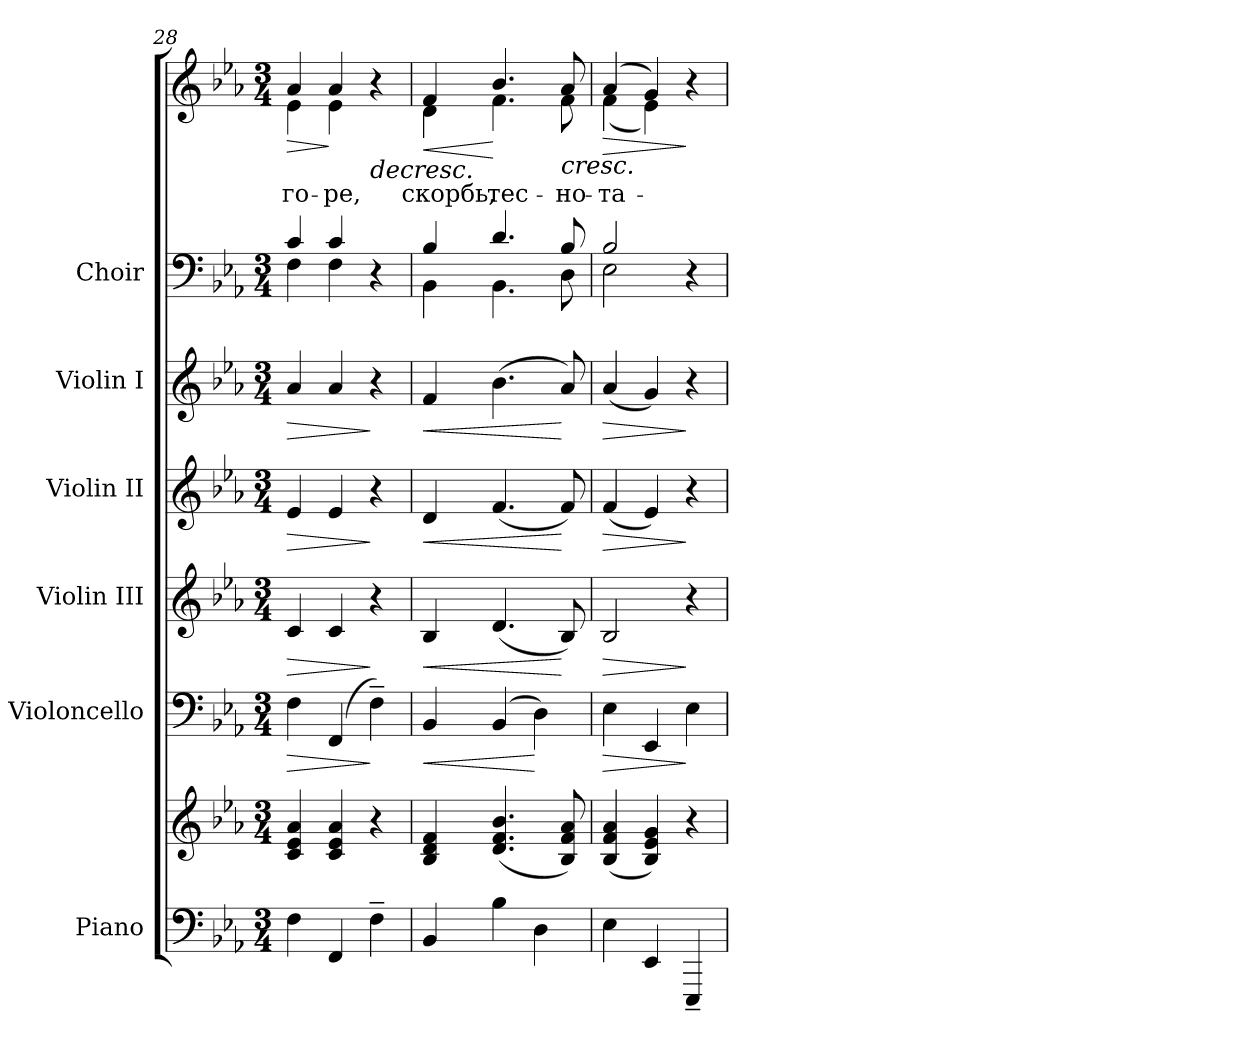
**kern	**kern	**kern	**dynam	**kern	**dynam	**kern	**dynam	**kern	**dynam	**kern	**kern	**text	**dynam
*part6	*part6	*part5	*part5	*part4	*part4	*part3	*part3	*part2	*part2	*part1	*part1	*part1	*part1
*staff8	*staff7	*staff6	*staff6	*staff5	*staff5	*staff4	*staff4	*staff3	*staff3	*staff2	*staff1	*staff1	*staff1/2
*I"Piano	*	*I"Violoncello	*	*I"Violin III	*	*I"Violin II	*	*I"Violin I	*	*I"Choir	*	*	*
*I'Pno.	*	*I'Vc.	*	*I'Vln. II	*	*I'Vln. II	*	*I'Vln. I	*	*I'Choir	*	*	*
*clefF4	*clefG2	*clefF4	*	*clefG2	*	*clefG2	*	*clefG2	*	*clefF4	*clefG2	*	*
*k[b-e-a-]	*k[b-e-a-]	*k[b-e-a-]	*	*k[b-e-a-]	*	*k[b-e-a-]	*	*k[b-e-a-]	*	*k[b-e-a-]	*k[b-e-a-]	*	*
*E-:	*E-:	*E-:	*	*E-:	*	*E-:	*	*E-:	*	*E-:	*E-:	*	*
*M3/4	*M3/4	*M3/4	*	*M3/4	*	*M3/4	*	*M3/4	*	*M3/4	*M3/4	*	*
=28	=28	=28	=28	=28	=28	=28	=28	=28	=28	=28	=28	=28	=28
!	!	!	!LO:HP:b	!	!LO:HP:b	!	!LO:HP:b	!	!LO:HP:b	!	!	!	!
*	*	*	*	*	*	*	*	*	*	*^	*^	*	*
!	!	!	!	!	!	!	!	!	!	!	!	!	!	!LO:LY:b:color=#000000	!LO:HP:b
4Fi\	4ci/ 4e-i 4a-i	4Fi\	>	4ci/	>	4e-i/	>	4a-i/	>	4ci/	4Fi\	4a-i/	4e-i\	го-	>
!	!	!	!	!	!	!	!	!	!	!	!	!	!	!LO:LY:b:color=#000000	!
4FFi/	4ci/ 4e-i 4a-i	(4FFi/	.	4ci/	.	4e-i/	.	4a-i/	.	4ci/	4Fi\	4a-i/	4e-i\	-ре,	]
!	!	!	!	!	!	!	!	!	!	!	!	!	!	!	!LO:HP:n=1:b
4F~i\	4r	4F~i\)	]	4r	]	4r	]	4r	]	4r	4ryy	4r	4ryy	.	] >
=29	=29	=29	=29	=29	=29	=29	=29	=29	=29	=29	=29	=29	=29	=29	=29
!	!	!	!LO:HP:b	!	!LO:HP:b	!	!LO:HP:b	!	!LO:HP:b	!	!	!	!	!	!
!	!	!	!	!	!	!	!	!	!	!	!	!	!	!LO:LY:b:color=#000000	!LO:HP:b
4BB-i/	4B-i/ 4di 4fi	4BB-i/	<	4B-i/	<	4di/	<	4fi/	<	4B-i/	4BB-i\	4fi/	4di\	скорбь,	<
!	!	!	!	!	!	!	!	!	!	!	!	!	!	!LO:LY:b:color=#000000	!
4B-i\	(4.di/ 4.fi 4.b-i	(4BB-i/	.	(4.di/	.	(4.fi/	.	(4.b-i\	.	4.di/	4.BB-i\	4.b-i/	4.fi\	тес-	[
4Di\	.	4Di\)	[	.	.	.	.	.	.	.	.	.	.	.	.
!	!	!	!	!	!	!	!	!	!	!	!	!	!	!LO:LY:b:color=#000000	!LO:HP:n=1:b
.	8B-i/ 8fi 8a-i)	.	.	8B-i/)	[	8fi/)	[	8a-i/)	[	8B-i/	8Di\	8a-i/	8fi\	-но-	[ <
=30	=30	=30	=30	=30	=30	=30	=30	=30	=30	=30	=30	=30	=30	=30	=30
!	!	!	!LO:HP:b	!	!LO:HP:b	!	!LO:HP:b	!	!LO:HP:b	!	!	!	!	!	!
!	!	!	!	!	!	!	!	!	!	!	!	!	!	!LO:LY:b:color=#000000	!LO:HP:b
4E-i\	(4B-i/ 4fi 4a-i	4E-i\	>	2B-i/	>	(4fi/	>	(4a-i/	>	2B-i/	2E-i\	(4a-i/	(4fi\	-та-	>
4EE-i/	4B-i/ 4e-i 4gi)	4EE-i/	.	.	.	4e-i/)	.	4gi/)	.	.	.	4gi/)	4e-i\)	.	.
4EEE-~i/	4r	4E-i\	]	4r	]	4r	]	4r	]	4r	4ryy	4r	4ryy	.	] ] ]
*	*	*	*	*	*	*	*	*	*	*v	*v	*	*	*	*
*	*	*	*	*	*	*	*	*	*	*	*v	*v	*	*
=	=	=	=	=	=	=	=	=	=	=	=	=	=
*-	*-	*-	*-	*-	*-	*-	*-	*-	*-	*-	*-	*-	*-
